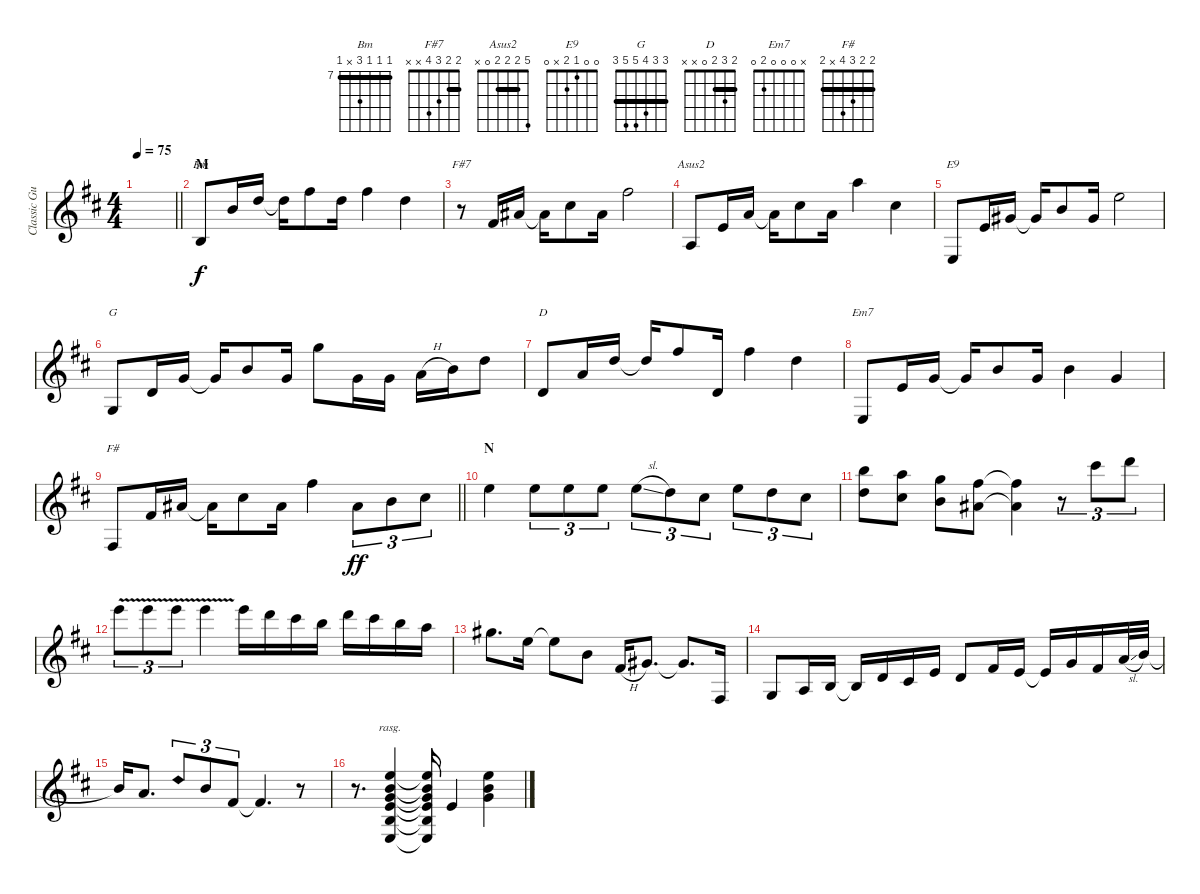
\track ("Classic Guitar 2" "Classic Gu") {instrument acousticguitarnylon}
\staff {score}
\tuning (E4 B3 G3 D3 A2 E2) {hide}
\chord ("Bm" 7 7 7 9 x 7) {firstfret 7 barre 7}
\chord ("F#7" 2 2 3 4 x x) {barre 2}
\chord ("Asus2" 5 2 2 2 0 x) {barre 2}
\chord ("E9" 0 0 1 2 x 0)
\chord ("G" 3 3 4 5 5 3) {barre 3}
\chord ("D" 2 3 2 0 x x) {barre 2}
\chord ("Em7" x 0 0 0 2 0)
\chord ("F#" 2 2 3 4 x 2) {barre 2}
\ts (4 4)
\tempo 75
\clef g2
\barLineRight lightlight
\ks d
|
\section ("" "M")
2.5.8{ch "Bm"} 4.3.16 3.2.16 3.2{t}.16 2.1.8 3.2.16 2.1.4 3.2.4 |
r.8{ch "F#7"} 4.4.16 3.3.16 3.3{t}.16 2.2.8 3.3.16 2.1.2 |
0.5.8{ch "Asus2"} 2.4.16 2.3.16 2.3{t}.16 2.2.8 2.3.16 5.1.4 2.2.4 |
0.6.8{ch "E9"} 2.4.16 1.3.16 1.3{t}.16 0.2.8 1.3.16 5.2.2 |
3.6.8{ch "G"} 5.5.16 5.4.16 5.4{t}.16 4.3.8 5.4.16 3.1.8 0.3.16 0.3.16 2.3{h}.16 4.3.16 3.2.8 |
0.4.8{ch "D"} 2.3.16 3.2.16 3.2{t}.16 2.1.8 0.4.16 2.1.4 3.2.4 |
0.6.8{ch "Em7"} 2.4.16 0.3.16 0.3{t}.16 0.2.8 0.3.16 0.2.4 0.3.4 |
\barLineRight lightlight
2.6.8{ch "F#"} 4.4.16 3.3.16 3.3{t}.16 2.2.8 3.3.16 2.1.4 8.4.8{tu (3 2) dy ff} 9.4.8{tu (3 2)} 6.3.8{tu (3 2)} |
\section ("" "N")
9.3.4 9.3.8{tu (3 2)} 9.3.8{tu (3 2)} 9.3.8{tu (3 2)} 9.3{sl}.8{tu (3 2)} 7.3.8{tu (3 2)} 6.3.8{tu (3 2)} 9.3.8{tu (3 2)} 7.3.8{tu (3 2)} 6.3.8{tu (3 2)} |
(7.1 7.3).8 (5.1 6.3).8 (3.1 4.3).8 (2.1 3.3).8 (2.1{t} 3.3{t}).4 r.8{tu (3 2)} 9.1.8{tu (3 2)} 10.1.8{tu (3 2)} |
12.1{v}.8{tu (3 2)} 12.1{v}.8{tu (3 2)} 12.1{v}.8{tu (3 2)} 12.1{v}.4 12.1.16 10.1.16 9.1.16 12.2.16 10.1.16 9.1.16 12.2.16 10.2.16 |
9.2.8{d} 9.3.16 9.3{t}.8 9.4.8 9.5{h}.16 11.5.8{d} 11.5{t}.8{d} 2.6.16 |
3.6.8 0.5.16 2.5.16 2.5{t}.16 0.4.16 4.5.16 2.4.16 0.4.8 4.4.16 2.4.16 2.4{t}.16 0.3.16 4.4.16 2.3{sl}.32 4.3.32 |
4.3{t}.16 2.3.8{d} 12.4{nh}.8{tu (3 2)} 4.3.8{tu (3 2)} 4.4.8{tu (3 2)} 4.4{t}.4{d} r.8 |
r.8{d} (0.1 0.2 0.3 2.4 2.5 0.6).4{bu 480 rasg ii} (0.1{t} 0.2{t} 0.3{t} 2.4{t} 2.5{t} 0.6{t}).16 2.4.4 (0.1 0.2 0.3).4
